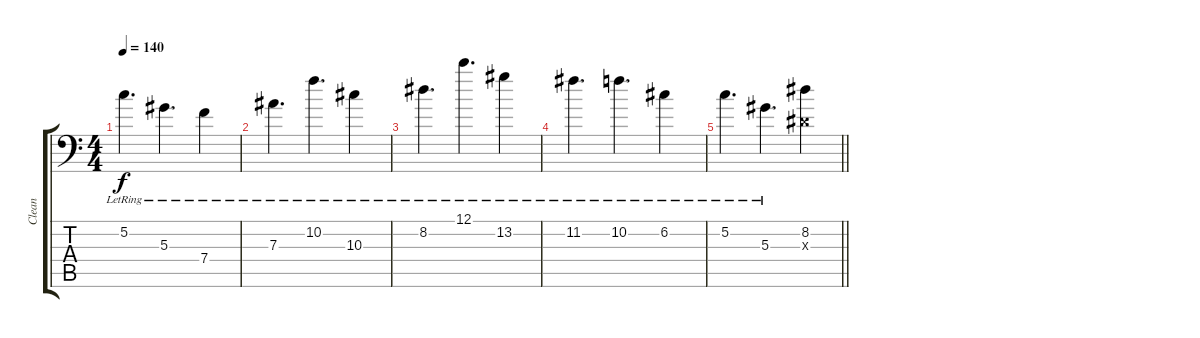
\track ("Clean" "Clean") {instrument acousticguitarnylon}
\staff {score tabs}
\tuning (C4 G3 Eb3 Bb2 F2 Bb1) {hide}
\ts (4 4)
\tempo 140
\clef f4
\ks c
5.2{lr}.4{d dy f} 5.3{lr}.4{d} 7.4{lr}.4 |
7.3{lr}.4{d} 10.2{lr}.4{d} 10.3{lr}.4 |
8.2{lr}.4{d} 12.1{lr}.4{d} 13.2{lr}.4 |
11.2{lr}.4{d} 10.2{lr}.4{d} 6.2{lr}.4 |
\barLineRight lightlight
5.2{lr}.4{d} 5.3{lr}.4{d} (8.2 0.3{x}).4
